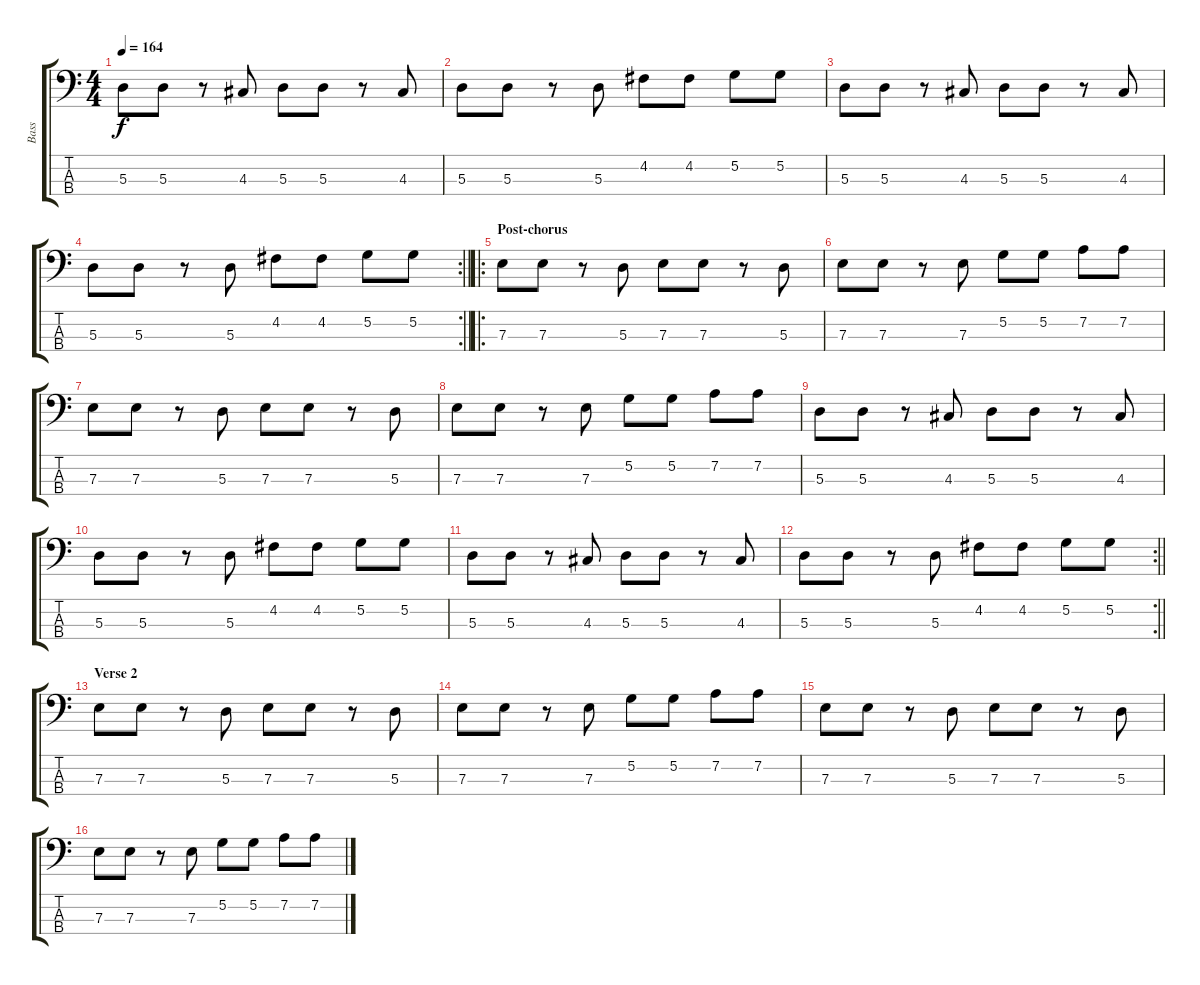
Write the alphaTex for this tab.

\track ("Bass" "Bass") {instrument electricbasspick}
\staff {score tabs}
\tuning (G2 D2 A1 E1) {hide}
\ts (4 4)
\tempo 164
\clef f4
\ks c
5.3.8{dy f} 5.3.8 r.8 4.3.8 5.3.8 5.3.8 r.8 4.3.8 |
5.3.8 5.3.8 r.8 5.3.8 4.2.8 4.2.8 5.2.8 5.2.8 |
5.3.8 5.3.8 r.8 4.3.8 5.3.8 5.3.8 r.8 4.3.8 |
\rc 2
\barLineRight lightlight
5.3.8 5.3.8 r.8 5.3.8 4.2.8 4.2.8 5.2.8 5.2.8 |
\ro
\section ("" "Post-chorus")
7.3.8 7.3.8 r.8 5.3.8 7.3.8 7.3.8 r.8 5.3.8 |
7.3.8 7.3.8 r.8 7.3.8 5.2.8 5.2.8 7.2.8 7.2.8 |
7.3.8 7.3.8 r.8 5.3.8 7.3.8 7.3.8 r.8 5.3.8 |
7.3.8 7.3.8 r.8 7.3.8 5.2.8 5.2.8 7.2.8 7.2.8 |
5.3.8 5.3.8 r.8 4.3.8 5.3.8 5.3.8 r.8 4.3.8 |
5.3.8 5.3.8 r.8 5.3.8 4.2.8 4.2.8 5.2.8 5.2.8 |
5.3.8 5.3.8 r.8 4.3.8 5.3.8 5.3.8 r.8 4.3.8 |
\rc 2
\barLineRight lightlight
5.3.8 5.3.8 r.8 5.3.8 4.2.8 4.2.8 5.2.8 5.2.8 |
\section ("" "Verse 2")
7.3.8 7.3.8 r.8 5.3.8 7.3.8 7.3.8 r.8 5.3.8 |
7.3.8 7.3.8 r.8 7.3.8 5.2.8 5.2.8 7.2.8 7.2.8 |
7.3.8 7.3.8 r.8 5.3.8 7.3.8 7.3.8 r.8 5.3.8 |
7.3.8 7.3.8 r.8 7.3.8 5.2.8 5.2.8 7.2.8 7.2.8
